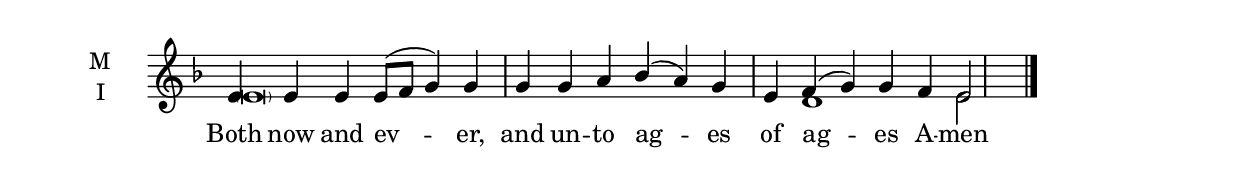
\version "2.18.2"

% Provide an easy way to group a bunch of text together on a breve
% http://lilypond.org/doc/v2.18/Documentation/notation/working-with-ancient-music_002d_002dscenarios-and-solutions
recite = \once \override LyricText.self-alignment-X = #-1


global = {
  \time 6/4 % Not used, Time_signature_engraver is removed from layout
  \key d \minor
  \set Timing.defaultBarType = "" %% Only put bar lines where I say
}

lyricText = \lyricmode         { Both now and ev -- er, and un -- to ag -- es of ag -- es A -- men }
melody = \relative g' { \global  e4   e   e   e8( f g4) g g g     a  bes( a) g e f( g) g  f    e2  \bar "|." }
ison   = \relative c' { \global  \parenthesize e\breve                    s1 s4  d1             e2 }

\score {
  \new ChoirStaff <<
    \new Staff \with {
      \accidentalStyle StaffGroup.modern-voice-cautionary
      midiInstrument = "choir aahs"
      instrumentName = \markup \center-column { M I }
    } <<
      \new Voice = "melody" { \voiceOne \melody }
      \new Voice = "ison" { \voiceTwo \ison }
    >>
    \new Lyrics \with {
      \override VerticalAxisGroup #'staff-affinity = #CENTER
    } \lyricsto "melody" \lyricText

  >>
  \layout {
    \context {
      \Staff
      \remove "Time_signature_engraver"
    }
    \context {
      \Score
      \omit BarNumber
    }
  }
  \midi { \tempo 4 = 200
          \context {
            \Voice
            \remove "Dynamic_performer"
    }
  }
}
